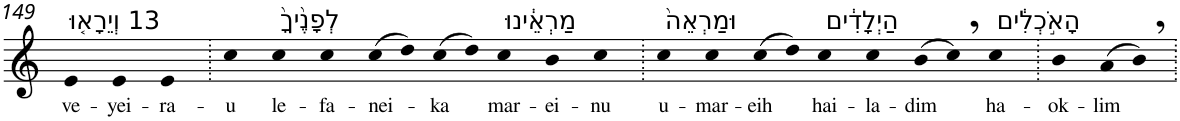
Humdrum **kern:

**kern	**text
*part1	*part1
*staff1	*staff1
*I"Piano	*
*I'Pno	*
!!LO:PB:g=z
*clefG2	*
*k[]	*
=149	=149
!LO:TX:a:t=13 וְיֵרָא֤וּ	!
!	!LO:LY:b
4e	ve-
!	!LO:LY:b
4e	-yei-
!	!LO:LY:b
4e	-ra-
=150.	=150.
!	!LO:LY:b
4cc	-u
!LO:TX:a:t=לְפָנֶ֙יךָ֙	!
!	!LO:LY:b
4cc	le-
!	!LO:LY:b
4cc	-fa-
!	!LO:LY:b
(>8cc	-nei-
8dd)	.
!	!LO:LY:b
(>8cc	-ka
8dd)	.
!LO:TX:a:t=מַרְאֵ֔ינוּ	!
!	!LO:LY:b
4cc	mar-
!	!LO:LY:b
4b	-ei-
!	!LO:LY:b
4cc	-nu
=151.	=151.
!LO:TX:a:t=וּמַרְאֵה֙	!
!	!LO:LY:b
4cc	u-
!	!LO:LY:b
4cc	-mar-
!	!LO:LY:b
(>8cc	-eih
8dd)	.
!LO:TX:a:t=הַיְלָדִ֔ים	!
!	!LO:LY:b
4cc	hai-
!	!LO:LY:b
4cc	-la-
!	!LO:LY:b
(>8b	-dim
8cc,)	.
!LO:TX:a:t=הָאֹ֣כְלִ֔ים	!
!	!LO:LY:b
4cc	ha-
=152.	=152.
!	!LO:LY:b
4b	-ok-
!	!LO:LY:b
(>8a	-lim
8b,)	.
=.	=.
*-	*-
